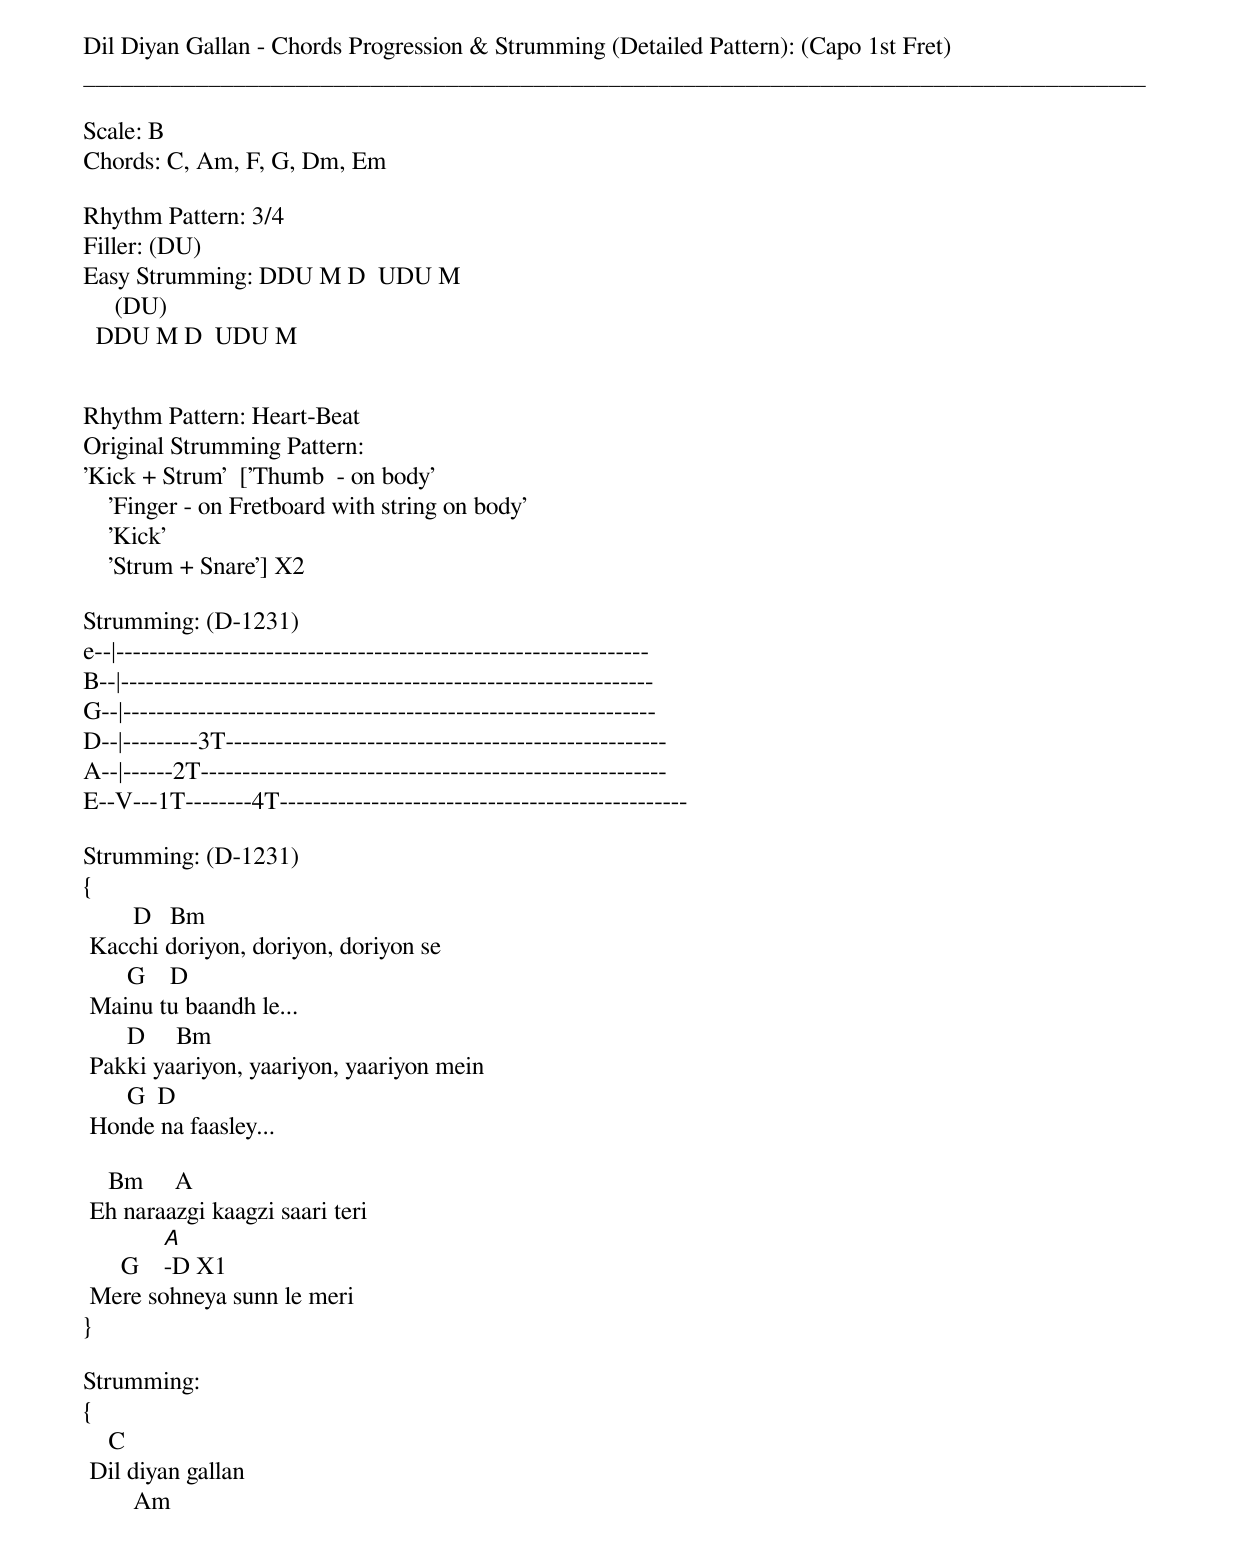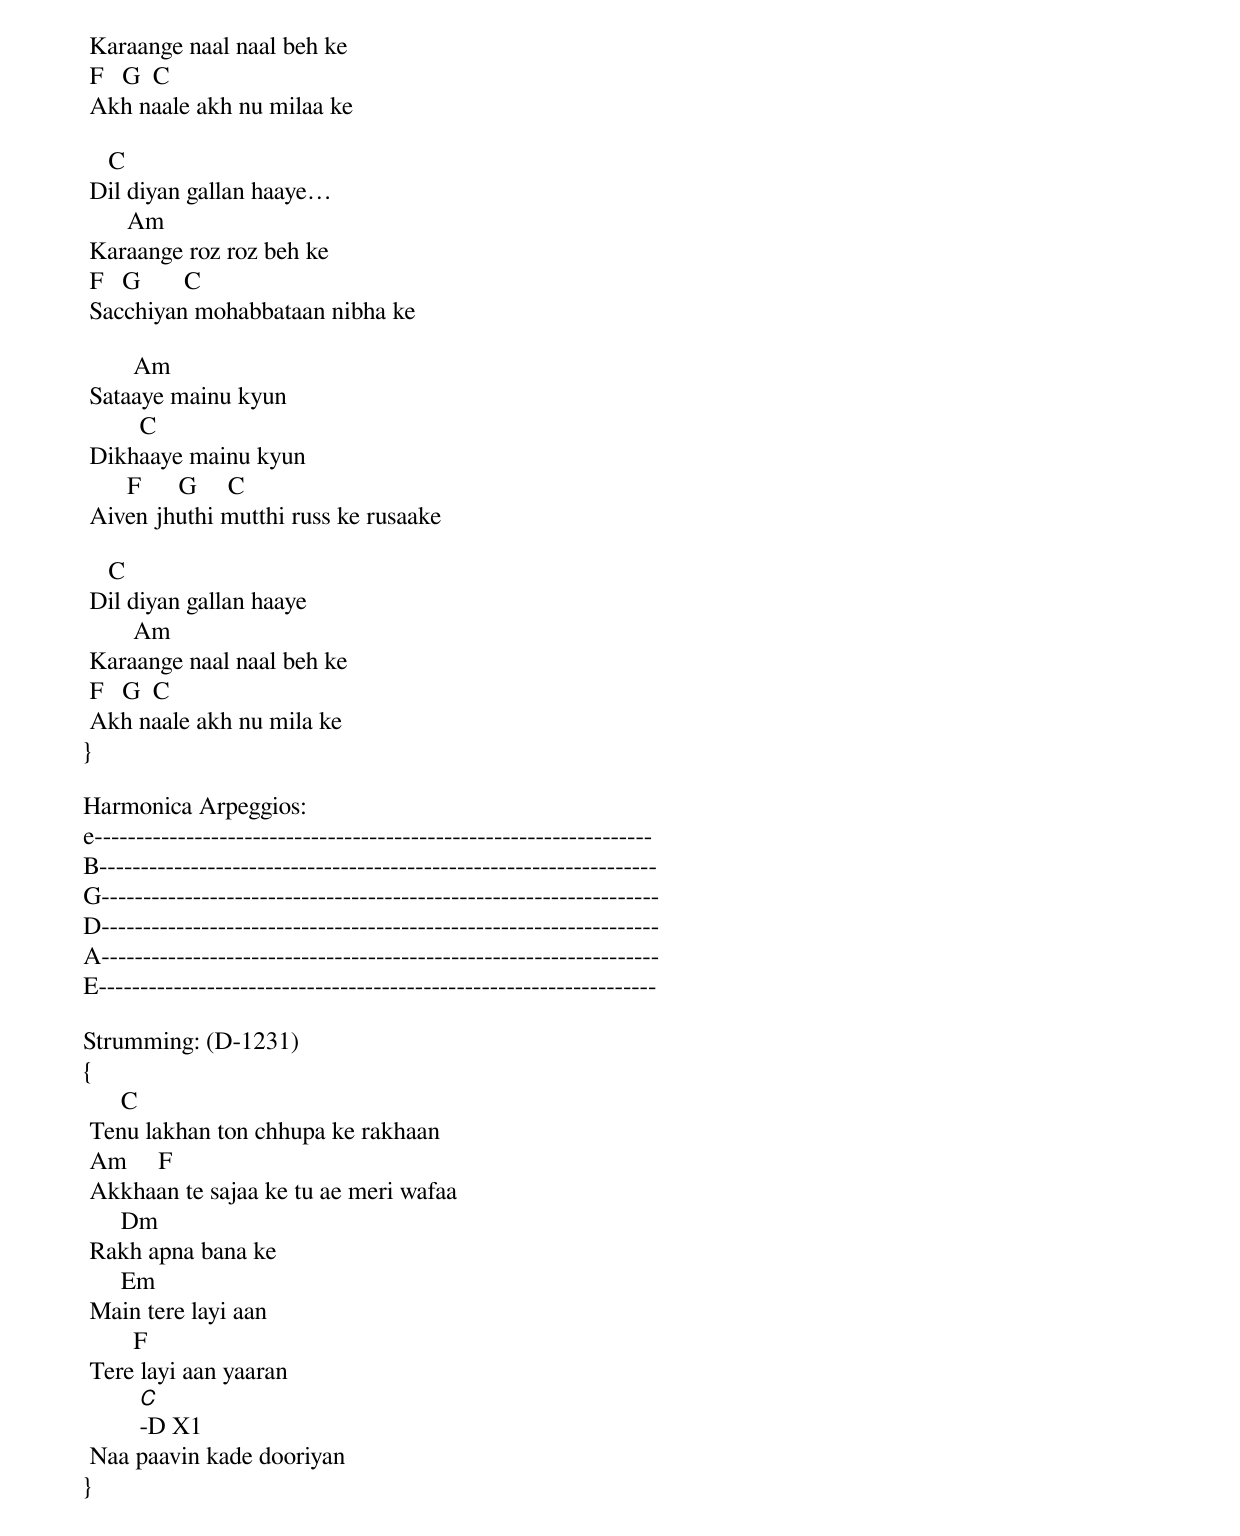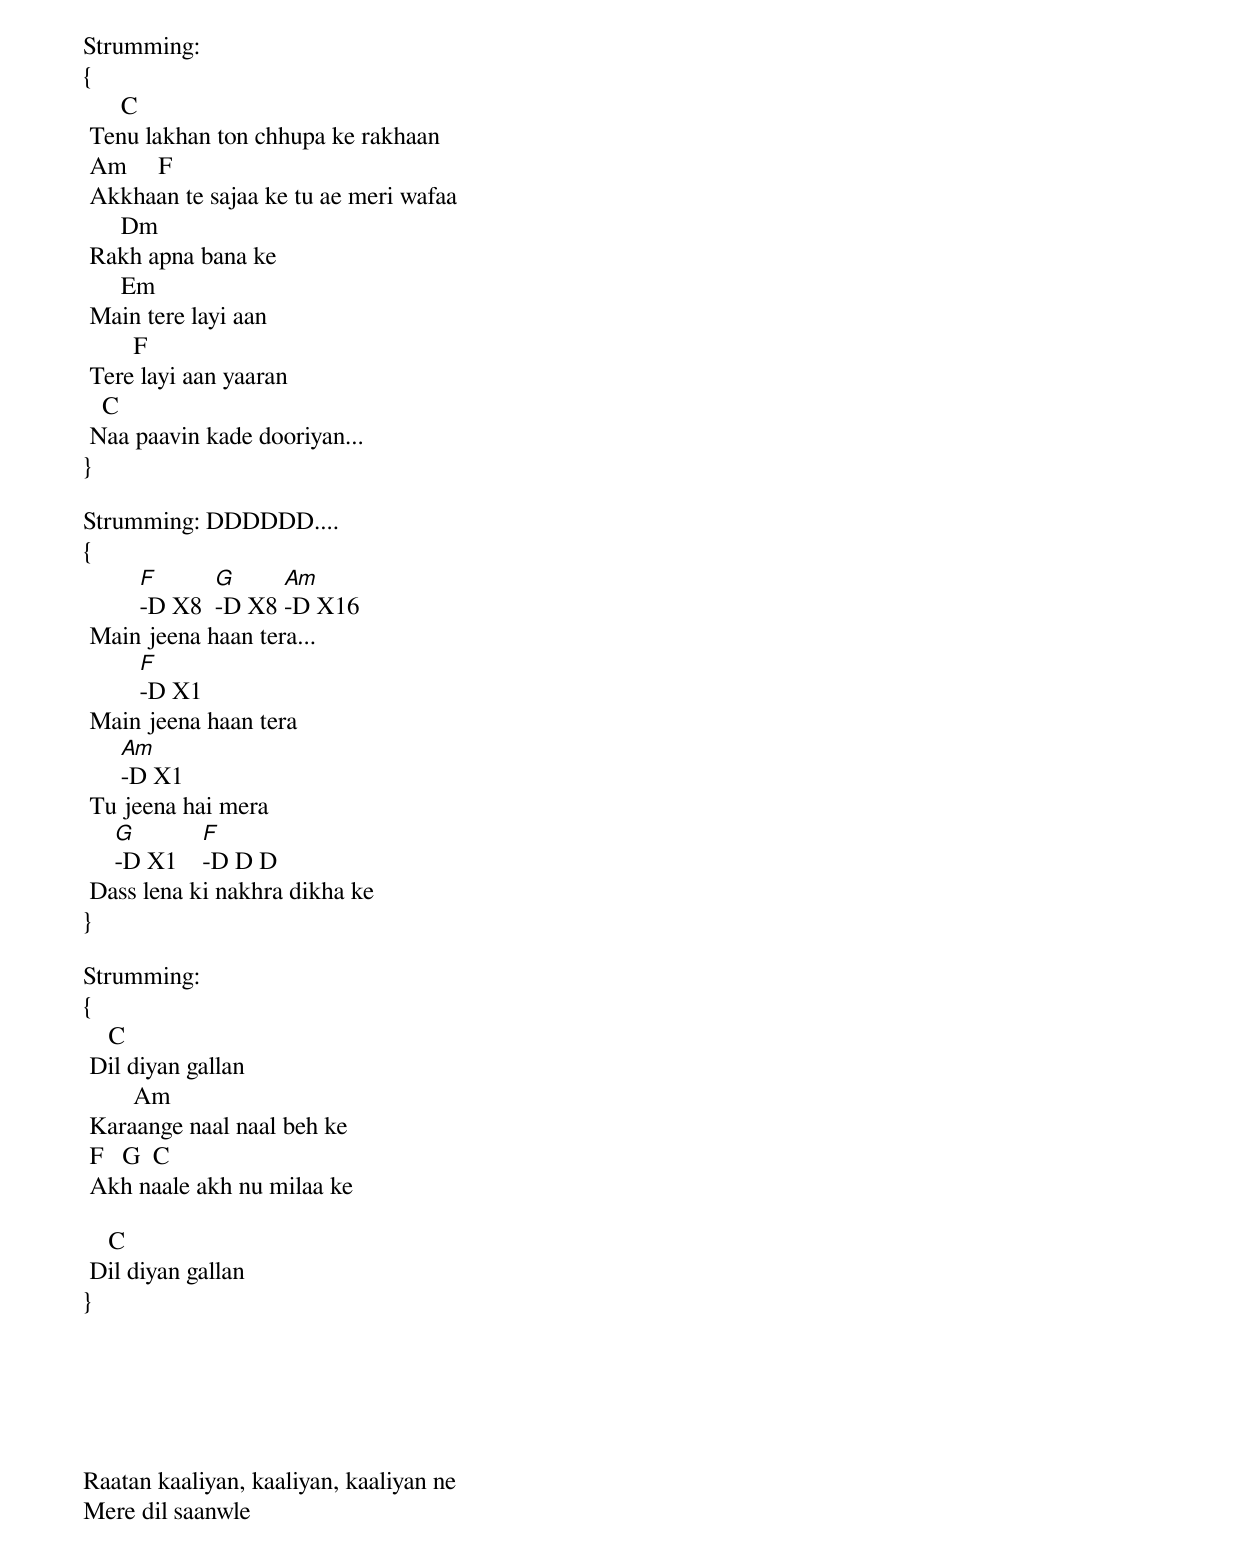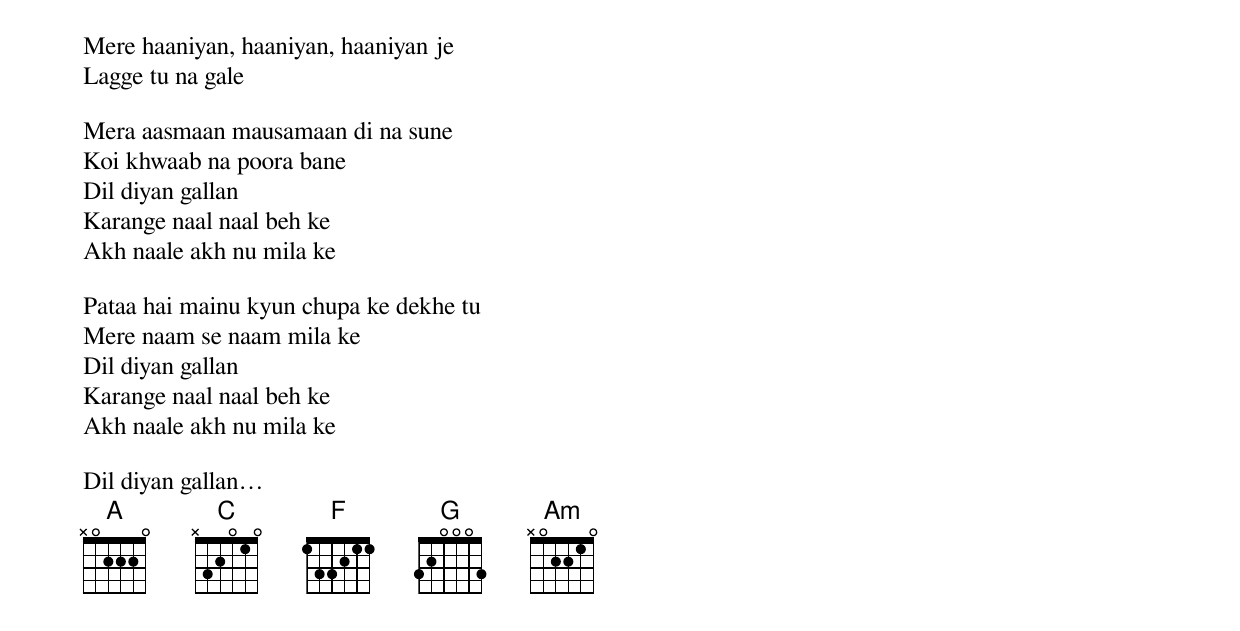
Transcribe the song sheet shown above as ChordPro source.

Dil Diyan Gallan - Chords Progression & Strumming (Detailed Pattern): (Capo 1st Fret)
_____________________________________________________________________________________

Scale: B
Chords: C, Am, F, G, Dm, Em

Rhythm Pattern: 3/4
Filler: (DU)
Easy Strumming: DDU M D		UDU M
			  (DU)
		DDU M D		UDU M


Rhythm Pattern: Heart-Beat
Original Strumming Pattern:
'Kick + Strum'		['Thumb 	- on body'
			 'Finger	- on Fretboard with string on body'
			 'Kick'
			 'Strum + Snare'] X2

Strumming: (D-1231)
e--|----------------------------------------------------------------
B--|----------------------------------------------------------------
G--|----------------------------------------------------------------
D--|---------3T-----------------------------------------------------
A--|------2T--------------------------------------------------------
E--V---1T--------4T-------------------------------------------------

Strumming: (D-1231)
{
	       D		 Bm
	Kacchi doriyon, doriyon, doriyon se
	      G		  D
	Mainu tu baandh le...
	      D			  Bm
	Pakki yaariyon, yaariyon, yaariyon mein
	      G		D
	Honde na faasley...

	   Bm		   A
	Eh naraazgi kaagzi saari teri
	     G			 [A]-D X1
	Mere sohneya sunn le meri
}

Strumming:
{
		  C
	Dil diyan gallan
		      Am
	Karaange naal naal beh ke
	F	  G	 C
	Akh naale akh nu milaa ke

		  C
	Dil diyan gallan haaye…
		     Am
	Karaange roz roz beh ke
	F	  G	      C
	Sacchiyan mohabbataan nibha ke

		      Am
	Sataaye mainu kyun
		       C
	Dikhaaye mainu kyun
	      F		    G	    C
	Aiven jhuthi mutthi russ ke rusaake

		  C
	Dil diyan gallan haaye
		      Am
	Karaange naal naal beh ke
	F	  G	 C
	Akh naale akh nu mila ke
}

Harmonica Arpeggios:
e-------------------------------------------------------------------
B-------------------------------------------------------------------
G-------------------------------------------------------------------
D-------------------------------------------------------------------
A-------------------------------------------------------------------
E-------------------------------------------------------------------

Strumming: (D-1231)
{
	     C
	Tenu lakhan ton chhupa ke rakhaan
	Am			  F
	Akkhaan te sajaa ke tu ae meri wafaa
	     Dm
	Rakh apna bana ke
	     Em
	Main tere layi aan
		      F
	Tere layi aan yaaran
		       [C]-D X1
	Naa paavin kade dooriyan
}

Strumming:
{
	     C
	Tenu lakhan ton chhupa ke rakhaan
	Am			  F
	Akkhaan te sajaa ke tu ae meri wafaa
	     Dm
	Rakh apna bana ke
	     Em
	Main tere layi aan
		      F
	Tere layi aan yaaran
			C
	Naa paavin kade dooriyan...
}

Strumming: DDDDDD....
{
		       [F]-D X8		[G]-D X8	[Am]-D X16
	Main jeena haan tera...
		       [F]-D X1
	Main jeena haan tera
		    [Am]-D X1
	Tu jeena hai mera
	    [G]-D X1	   [F]-D D D
	Dass lena ki nakhra dikha ke
}

Strumming:
{
		  C
	Dil diyan gallan
		      Am
	Karaange naal naal beh ke
	F	  G	 C
	Akh naale akh nu milaa ke

		  C
	Dil diyan gallan
}






Raatan kaaliyan, kaaliyan, kaaliyan ne
Mere dil saanwle
Mere haaniyan, haaniyan, haaniyan je
Lagge tu na gale

Mera aasmaan mausamaan di na sune
Koi khwaab na poora bane
Dil diyan gallan
Karange naal naal beh ke
Akh naale akh nu mila ke

Pataa hai mainu kyun chupa ke dekhe tu
Mere naam se naam mila ke
Dil diyan gallan
Karange naal naal beh ke
Akh naale akh nu mila ke

Dil diyan gallan…
